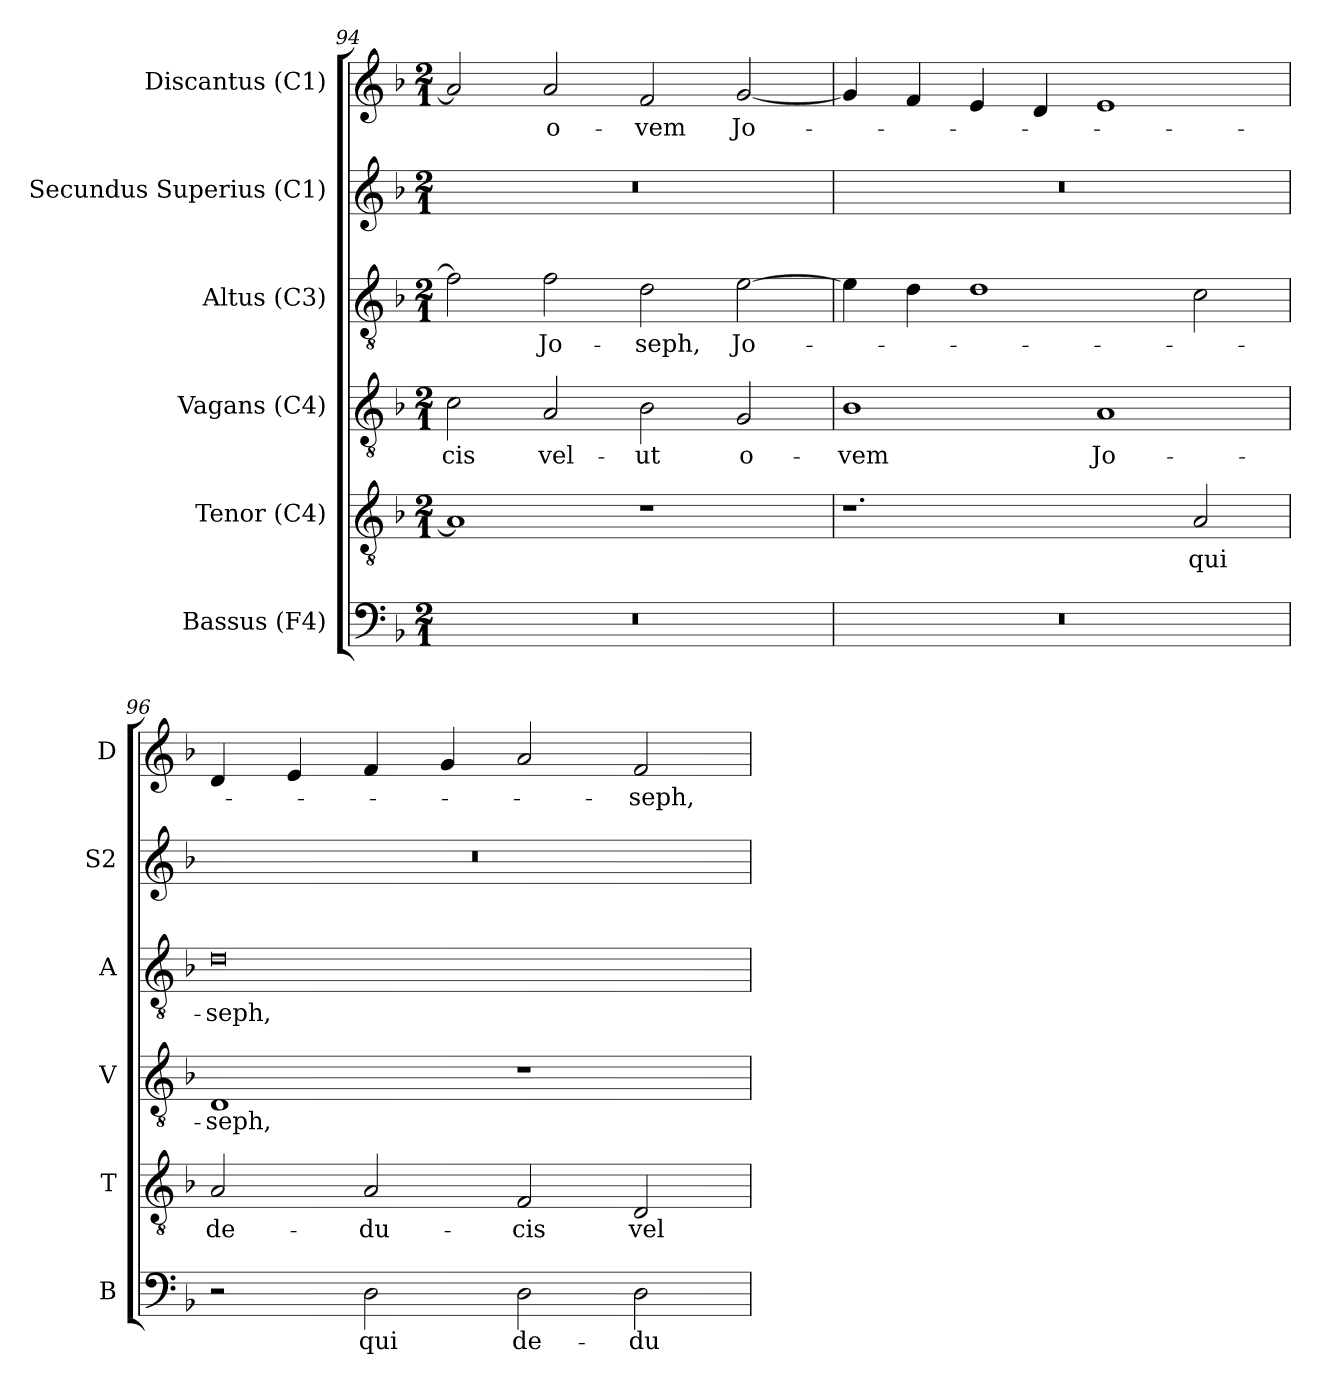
**kern	**text	**kern	**text	**kern	**text	**kern	**text	**kern	**kern	**text
*part6	*part6	*part5	*part5	*part4	*part4	*part3	*part3	*part2	*part1	*part1
*staff6	*staff6	*staff5	*staff5	*staff4	*staff4	*staff3	*staff3	*staff2	*staff1	*staff1
*I"Bassus (F4)	*	*I"Tenor (C4)	*	*I"Vagans (C4)	*	*I"Altus (C3)	*	*I"Secundus Superius (C1)	*I"Discantus (C1)	*
*I'B	*	*I'T	*	*I'V	*	*I'A	*	*I'S2	*I'D	*
*clefF4	*	*clefGv2	*	*clefGv2	*	*clefGv2	*	*clefG2	*clefG2	*
*	*	*	*	*ITrd7c12	*	*	*	*	*	*
*k[b-]	*	*k[b-]	*	*k[b-]	*	*k[b-]	*	*k[b-]	*k[b-]	*
*F:	*	*F:	*	*F:	*	*F:	*	*F:	*F:	*
*M2/1	*	*M2/1	*	*M2/1	*	*M2/1	*	*M2/1	*M2/1	*
=94	=94	=94	=94	=94	=94	=94	=94	=94	=94	=94
!LO:N:vis=1	!	!	!	!	!	!	!	!	!	!
!	!	!	!	!	!LO:LY:b:color=#000000	!	!	!LO:N:vis=1	!	!
0r	.	1Ai]	.	2Ci\	-cis	2fi\]	.	0r	2ai/]	.
!	!	!	!	!	!LO:LY:b:color=#000000	!	!	!	!	!
!	!	!	!	!	!	!	!LO:LY:b:color=#000000	!	!	!
!	!	!	!	!	!	!	!	!	!	!LO:LY:b:color=#000000
.	.	.	.	2AAi/	vel-	2fi\	Jo-	.	2ai/	o-
!	!	!	!	!	!LO:LY:b:color=#000000	!	!	!	!	!
!	!	!	!	!	!	!	!LO:LY:b:color=#000000	!	!	!
!	!	!	!	!	!	!	!	!	!	!LO:LY:b:color=#000000
.	.	1r	.	2BB-i\	-ut	2di\	-seph,	.	2fi/	-vem
!	!	!	!	!	!LO:LY:b:color=#000000	!	!	!	!	!
!	!	!	!	!	!	!	!LO:LY:b:color=#000000	!	!	!
!	!	!	!	!	!	!	!	!	!	!LO:LY:b:color=#000000
.	.	.	.	2GGi/	o-	[2ei\	Jo-	.	[2gi/	Jo-
=95	=95	=95	=95	=95	=95	=95	=95	=95	=95	=95
!LO:N:vis=1	!	!	!	!	!	!	!	!	!	!
!	!	!	!	!	!LO:LY:b:color=#000000	!	!	!LO:N:vis=1	!	!
0r	.	1.r	.	1BB-i	-vem	4ei\]	.	0r	4gi/]	.
.	.	.	.	.	.	4di\	.	.	4fi/	.
.	.	.	.	.	.	1di	.	.	4ei/	.
.	.	.	.	.	.	.	.	.	4di/	.
!	!	!	!	!	!LO:LY:b:color=#000000	!	!	!	!	!
.	.	.	.	1AAi	Jo-	.	.	.	1ei	.
!	!	!	!LO:LY:b:color=#000000	!	!	!	!	!	!	!
.	.	2Ai/	qui	.	.	2ci\	.	.	.	.
!!LO:LB:g=z
=96	=96	=96	=96	=96	=96	=96	=96	=96	=96	=96
!	!	!	!LO:LY:b:color=#000000	!	!	!	!	!	!	!
!	!	!	!	!	!LO:LY:b:color=#000000	!	!	!	!	!
!	!	!	!	!	!	!	!LO:LY:b:color=#000000	!LO:N:vis=1	!	!
2r	.	2Ai/	de-	1DDi	-seph,	0di	-seph,	0r	4di/	.
.	.	.	.	.	.	.	.	.	4ei/	.
!	!LO:LY:b:color=#000000	!	!	!	!	!	!	!	!	!
!	!	!	!LO:LY:b:color=#000000	!	!	!	!	!	!	!
2Di\	qui	2Ai/	-du-	.	.	.	.	.	4fi/	.
.	.	.	.	.	.	.	.	.	4gi/	.
!	!LO:LY:b:color=#000000	!	!	!	!	!	!	!	!	!
!	!	!	!LO:LY:b:color=#000000	!	!	!	!	!	!	!
2Di\	de-	2Fi/	-cis	1r	.	.	.	.	2ai/	.
!	!LO:LY:b:color=#000000	!	!	!	!	!	!	!	!	!
!	!	!	!LO:LY:b:color=#000000	!	!	!	!	!	!	!
!	!	!	!	!	!	!	!	!	!	!LO:LY:b:color=#000000
2Di\	-du-	2Di/	vel-	.	.	.	.	.	2fi/	-seph,
=	=	=	=	=	=	=	=	=	=	=
*-	*-	*-	*-	*-	*-	*-	*-	*-	*-	*-
